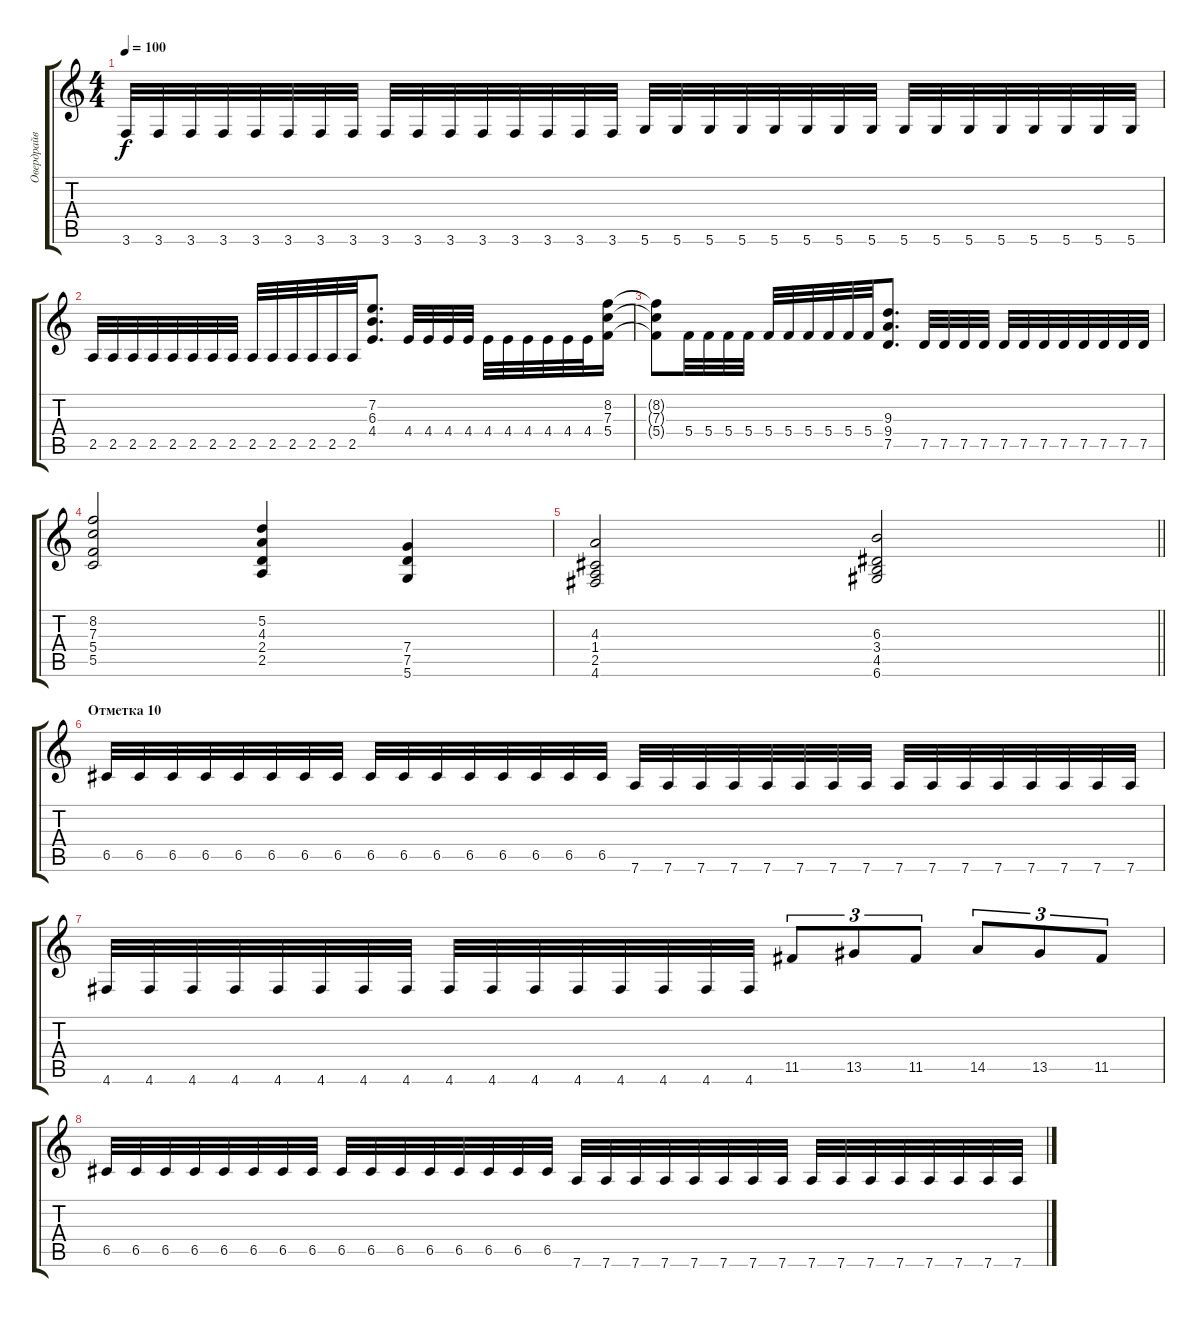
\track ("Овердрайв" "Овердрайв") {instrument overdrivenguitar}
\staff {score tabs}
\tuning (D4 A3 F3 C3 G2 D2) {hide}
\ts (4 4)
\tempo 100
\clef g2
\ks c
3.6.32{dy f} 3.6.32 3.6.32 3.6.32 3.6.32 3.6.32 3.6.32 3.6.32 3.6.32 3.6.32 3.6.32 3.6.32 3.6.32 3.6.32 3.6.32 3.6.32 5.6.32 5.6.32 5.6.32 5.6.32 5.6.32 5.6.32 5.6.32 5.6.32 5.6.32 5.6.32 5.6.32 5.6.32 5.6.32 5.6.32 5.6.32 5.6.32 |
2.5.32 2.5.32 2.5.32 2.5.32 2.5.32 2.5.32 2.5.32 2.5.32 2.5.32 2.5.32 2.5.32 2.5.32 2.5.32 2.5.32 (7.2 6.3 4.4).8{d} 4.4.32 4.4.32 4.4.32 4.4.32 4.4.32 4.4.32 4.4.32 4.4.32 4.4.32 4.4.32 (8.2 7.3 5.4).16 |
(8.2{t} 7.3{t} 5.4{t}).8 5.4.32 5.4.32 5.4.32 5.4.32 5.4.32 5.4.32 5.4.32 5.4.32 5.4.32 5.4.32 (9.3 9.4 7.5).8{d} 7.5.32 7.5.32 7.5.32 7.5.32 7.5.32 7.5.32 7.5.32 7.5.32 7.5.32 7.5.32 7.5.32 7.5.32 |
(8.2 7.3 5.4 5.5).2 (5.2 4.3 2.4 2.5).4 (7.4 7.5 5.6).4 |
\barLineRight lightlight
(4.3 1.4 2.5 4.6).2 (6.3 3.4 4.5 6.6).2 |
\section ("" "Отметка 10")
6.5.32{volume 14} 6.5.32 6.5.32 6.5.32 6.5.32 6.5.32 6.5.32 6.5.32 6.5.32 6.5.32 6.5.32 6.5.32 6.5.32 6.5.32 6.5.32 6.5.32 7.6.32 7.6.32 7.6.32 7.6.32 7.6.32 7.6.32 7.6.32 7.6.32 7.6.32 7.6.32 7.6.32 7.6.32 7.6.32 7.6.32 7.6.32 7.6.32 |
4.6.32 4.6.32 4.6.32 4.6.32 4.6.32 4.6.32 4.6.32 4.6.32 4.6.32 4.6.32 4.6.32 4.6.32 4.6.32 4.6.32 4.6.32 4.6.32 11.5.8{tu (3 2) volume 10} 13.5.8{tu (3 2)} 11.5.8{tu (3 2)} 14.5.8{tu (3 2)} 13.5.8{tu (3 2)} 11.5.8{tu (3 2)} |
6.5.32 6.5.32 6.5.32 6.5.32 6.5.32 6.5.32 6.5.32 6.5.32 6.5.32 6.5.32 6.5.32 6.5.32 6.5.32 6.5.32 6.5.32 6.5.32 7.6.32 7.6.32 7.6.32 7.6.32 7.6.32 7.6.32 7.6.32 7.6.32 7.6.32 7.6.32 7.6.32 7.6.32 7.6.32 7.6.32 7.6.32 7.6.32
